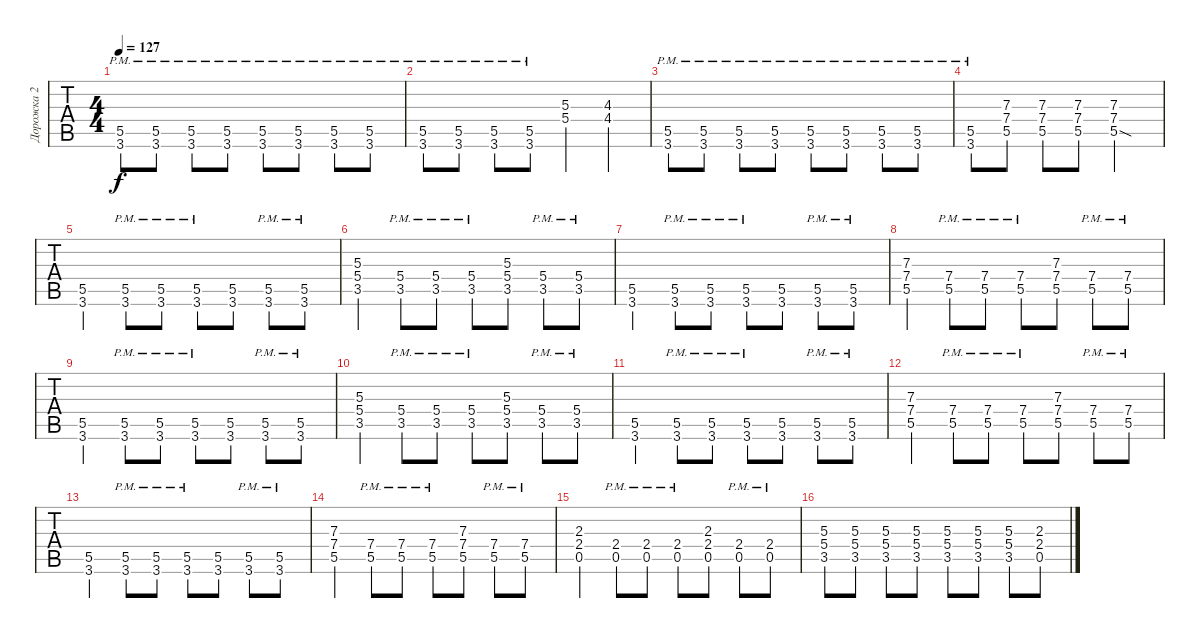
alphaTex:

\track ("Дорожка 2" "Дорожка 2") {instrument distortionguitar}
\staff {tabs}
\tuning (E4 B3 G3 D3 A2 E2) {hide}
\ts (4 4)
\tempo 127
\clef g2
\ks c
(5.5{pm} 3.6{pm}).8{dy f} (5.5{pm} 3.6{pm}).8 (5.5{pm} 3.6{pm}).8 (5.5{pm} 3.6{pm}).8 (5.5{pm} 3.6{pm}).8 (5.5{pm} 3.6{pm}).8 (5.5{pm} 3.6{pm}).8 (5.5{pm} 3.6{pm}).8 |
(5.5{pm} 3.6{pm}).8 (5.5{pm} 3.6{pm}).8 (5.5{pm} 3.6{pm}).8 (5.5{pm} 3.6{pm}).8 (5.3 5.4).4 (4.3 4.4).4 |
(5.5{pm} 3.6{pm}).8 (5.5{pm} 3.6{pm}).8 (5.5{pm} 3.6{pm}).8 (5.5{pm} 3.6{pm}).8 (5.5{pm} 3.6{pm}).8 (5.5{pm} 3.6{pm}).8 (5.5{pm} 3.6{pm}).8 (5.5{pm} 3.6{pm}).8 |
(5.5{pm} 3.6{pm}).8 (7.3 7.4 5.5).8 (7.3 7.4 5.5).8 (7.3 7.4 5.5).8 (7.3 7.4 5.5{sod}).2 |
(5.5 3.6).4 (5.5{pm} 3.6{pm}).8 (5.5{pm} 3.6{pm}).8 (5.5{pm} 3.6{pm}).8 (5.5 3.6).8 (5.5{pm} 3.6{pm}).8 (5.5{pm} 3.6{pm}).8 |
(5.3 5.4 3.5).4 (5.4{pm} 3.5{pm}).8 (5.4{pm} 3.5{pm}).8 (5.4{pm} 3.5{pm}).8 (5.3 5.4 3.5).8 (5.4{pm} 3.5{pm}).8 (5.4{pm} 3.5{pm}).8 |
(5.5 3.6).4 (5.5{pm} 3.6{pm}).8 (5.5{pm} 3.6{pm}).8 (5.5{pm} 3.6{pm}).8 (5.5 3.6).8 (5.5{pm} 3.6{pm}).8 (5.5{pm} 3.6{pm}).8 |
(7.3 7.4 5.5).4 (7.4{pm} 5.5{pm}).8 (7.4{pm} 5.5{pm}).8 (7.4{pm} 5.5{pm}).8 (7.3 7.4 5.5).8 (7.4{pm} 5.5{pm}).8 (7.4{pm} 5.5{pm}).8 |
(5.5 3.6).4 (5.5{pm} 3.6{pm}).8 (5.5{pm} 3.6{pm}).8 (5.5{pm} 3.6{pm}).8 (5.5 3.6).8 (5.5{pm} 3.6{pm}).8 (5.5{pm} 3.6{pm}).8 |
(5.3 5.4 3.5).4 (5.4{pm} 3.5{pm}).8 (5.4{pm} 3.5{pm}).8 (5.4{pm} 3.5{pm}).8 (5.3 5.4 3.5).8 (5.4{pm} 3.5{pm}).8 (5.4{pm} 3.5{pm}).8 |
(5.5 3.6).4 (5.5{pm} 3.6{pm}).8 (5.5{pm} 3.6{pm}).8 (5.5{pm} 3.6{pm}).8 (5.5 3.6).8 (5.5{pm} 3.6{pm}).8 (5.5{pm} 3.6{pm}).8 |
(7.3 7.4 5.5).4 (7.4{pm} 5.5{pm}).8 (7.4{pm} 5.5{pm}).8 (7.4{pm} 5.5{pm}).8 (7.3 7.4 5.5).8 (7.4{pm} 5.5{pm}).8 (7.4{pm} 5.5{pm}).8 |
(5.5 3.6).4 (5.5{pm} 3.6{pm}).8 (5.5{pm} 3.6{pm}).8 (5.5{pm} 3.6{pm}).8 (5.5 3.6).8 (5.5{pm} 3.6{pm}).8 (5.5{pm} 3.6{pm}).8 |
(7.3 7.4 5.5).4 (7.4{pm} 5.5{pm}).8 (7.4{pm} 5.5{pm}).8 (7.4{pm} 5.5{pm}).8 (7.3 7.4 5.5).8 (7.4{pm} 5.5{pm}).8 (7.4{pm} 5.5{pm}).8 |
(2.3 2.4 0.5).4 (2.4{pm} 0.5{pm}).8 (2.4{pm} 0.5{pm}).8 (2.4{pm} 0.5{pm}).8 (2.3 2.4 0.5).8 (2.4{pm} 0.5{pm}).8 (2.4{pm} 0.5{pm}).8 |
(5.3 5.4 3.5).8 (5.3 5.4 3.5).8 (5.3 5.4 3.5).8 (5.3 5.4 3.5).8 (5.3 5.4 3.5).8 (5.3 5.4 3.5).8 (5.3 5.4 3.5).8 (2.3 2.4 0.5).8
